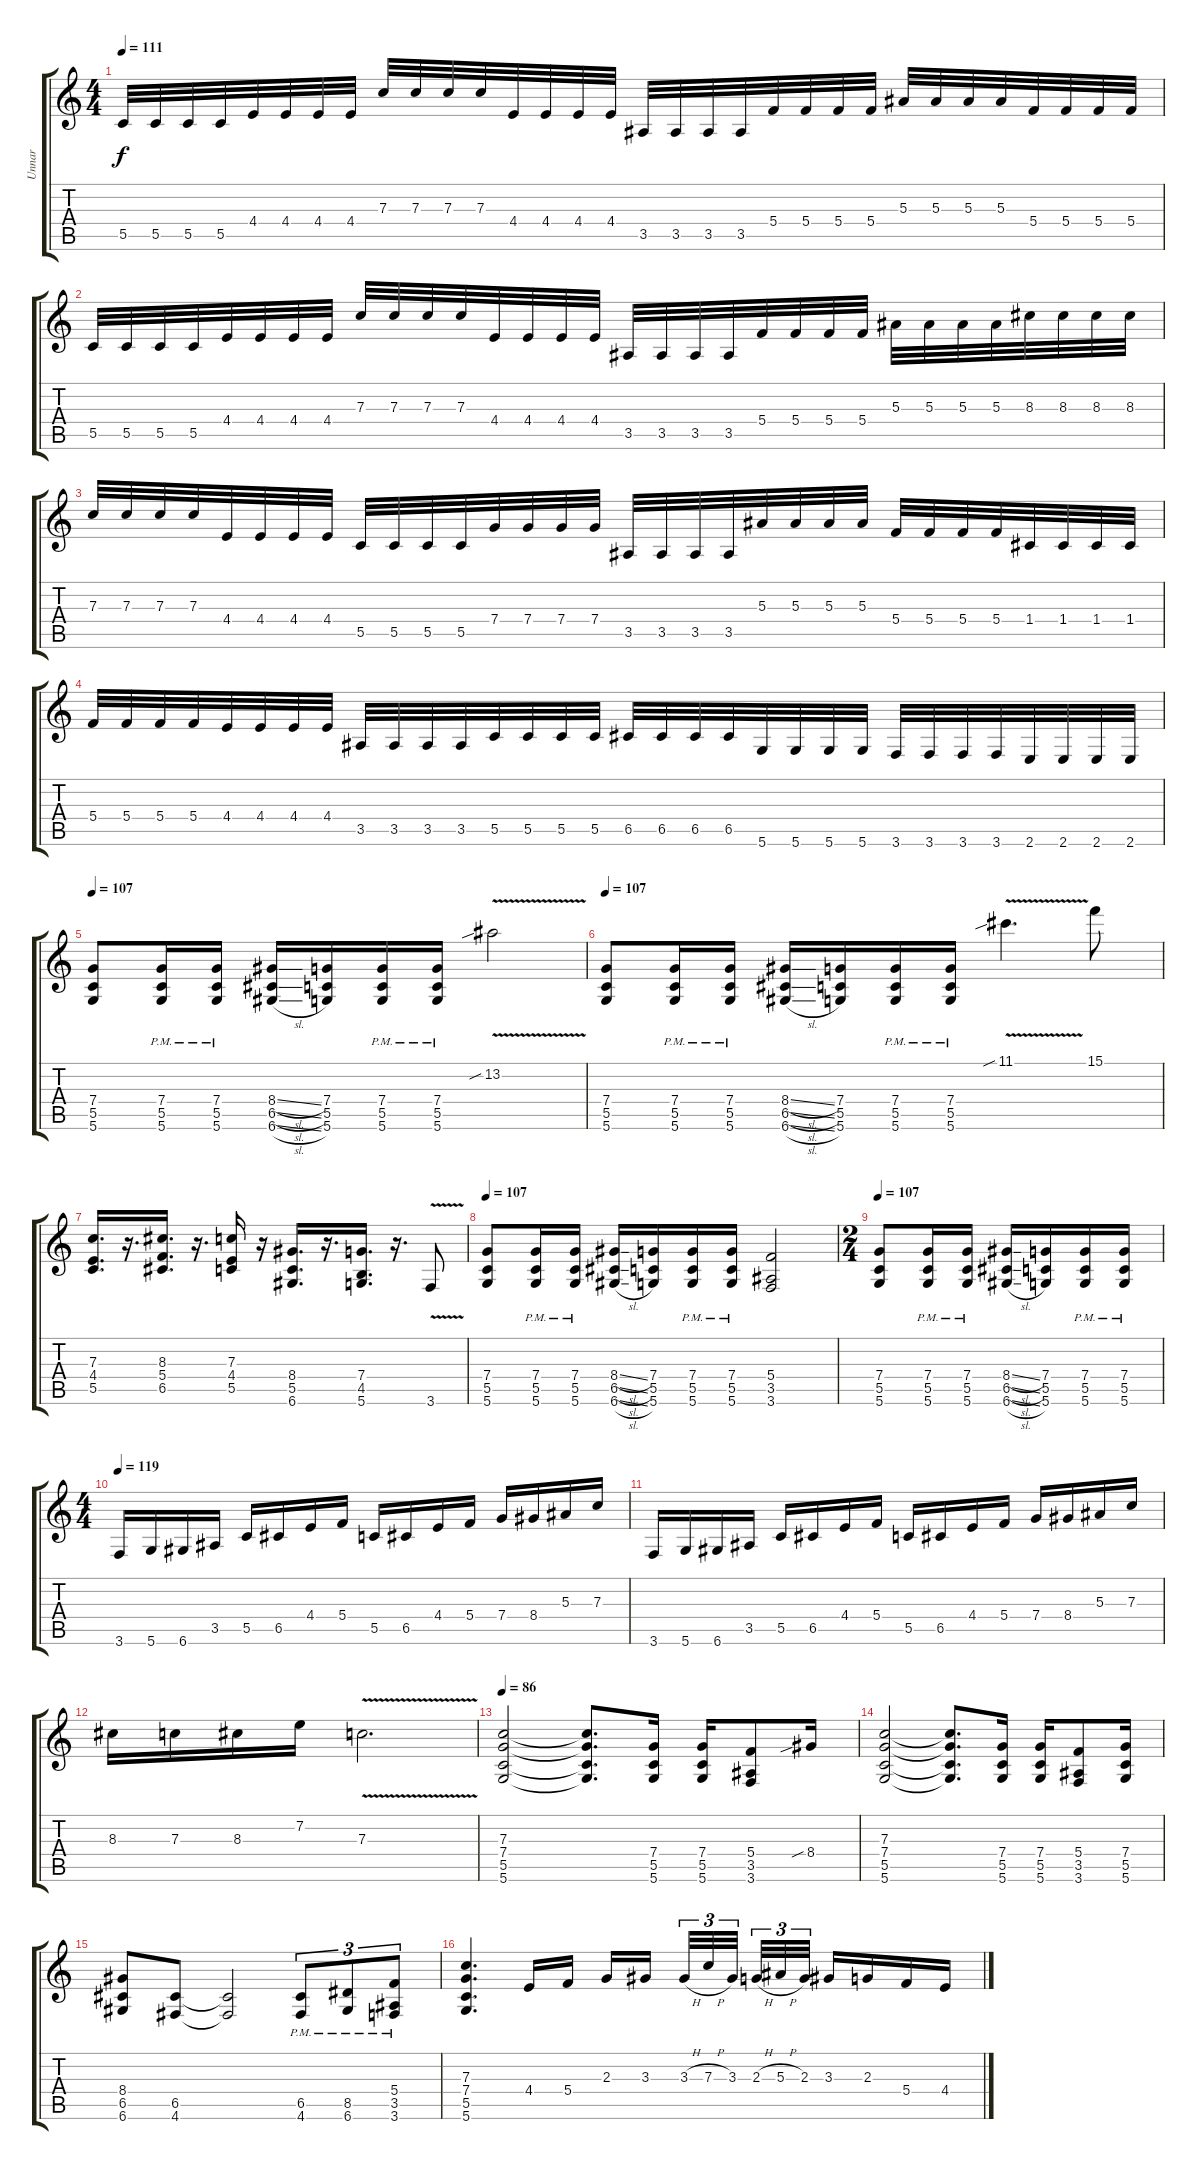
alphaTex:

\track ("Unnar" "Unnar") {instrument distortionguitar}
\staff {score tabs}
\tuning (D4 A3 F3 C3 G2 D2) {hide}
\ts (4 4)
\tempo 111
\clef g2
\ks c
5.5.32{dy f volume 13 instrument distortionguitar} 5.5.32 5.5.32 5.5.32 4.4.32 4.4.32 4.4.32 4.4.32 7.3.32 7.3.32 7.3.32 7.3.32 4.4.32 4.4.32 4.4.32 4.4.32 3.5.32 3.5.32 3.5.32 3.5.32 5.4.32 5.4.32 5.4.32 5.4.32 5.3.32 5.3.32 5.3.32 5.3.32 5.4.32 5.4.32 5.4.32 5.4.32 |
5.5.32 5.5.32 5.5.32 5.5.32 4.4.32 4.4.32 4.4.32 4.4.32 7.3.32 7.3.32 7.3.32 7.3.32 4.4.32 4.4.32 4.4.32 4.4.32 3.5.32 3.5.32 3.5.32 3.5.32 5.4.32 5.4.32 5.4.32 5.4.32 5.3.32 5.3.32 5.3.32 5.3.32 8.3.32 8.3.32 8.3.32 8.3.32 |
7.3.32 7.3.32 7.3.32 7.3.32 4.4.32 4.4.32 4.4.32 4.4.32 5.5.32 5.5.32 5.5.32 5.5.32 7.4.32 7.4.32 7.4.32 7.4.32 3.5.32 3.5.32 3.5.32 3.5.32 5.3.32 5.3.32 5.3.32 5.3.32 5.4.32 5.4.32 5.4.32 5.4.32 1.4.32 1.4.32 1.4.32 1.4.32 |
5.4.32 5.4.32 5.4.32 5.4.32 4.4.32 4.4.32 4.4.32 4.4.32 3.5.32 3.5.32 3.5.32 3.5.32 5.5.32 5.5.32 5.5.32 5.5.32 6.5.32 6.5.32 6.5.32 6.5.32 5.6.32 5.6.32 5.6.32 5.6.32 3.6.32 3.6.32 3.6.32 3.6.32 2.6.32 2.6.32 2.6.32 2.6.32 |
\tempo 107
(7.4 5.5 5.6).8 (7.4{pm} 5.5{pm} 5.6{pm}).16 (7.4{pm} 5.5{pm} 5.6{pm}).16 (8.4{sl} 6.5{sl} 6.6{sl}).16 (7.4 5.5 5.6).16 (7.4{pm} 5.5{pm} 5.6{pm}).16 (7.4{pm} 5.5{pm} 5.6{pm}).16 13.2{v sib}.2 |
\tempo 107
(7.4 5.5 5.6).8 (7.4{pm} 5.5{pm} 5.6{pm}).16 (7.4{pm} 5.5{pm} 5.6{pm}).16 (8.4{sl} 6.5{sl} 6.6{sl}).16 (7.4 5.5 5.6).16 (7.4{pm} 5.5{pm} 5.6{pm}).16 (7.4{pm} 5.5{pm} 5.6{pm}).16 11.1{v sib}.4{d} 15.1.8 |
(7.3 4.4 5.5).16{d} r.16{d} (8.3 5.4 6.5).16{d} r.16{d} (7.3 4.4 5.5).16 r.16 (8.4 5.5 6.6).16{d} r.16{d} (7.4 4.5 5.6).16{d} r.16{d} 3.6{v}.8 |
\tempo 107
(7.4 5.5 5.6).8 (7.4{pm} 5.5{pm} 5.6{pm}).16 (7.4{pm} 5.5{pm} 5.6{pm}).16 (8.4{sl} 6.5{sl} 6.6{sl}).16 (7.4 5.5 5.6).16 (7.4{pm} 5.5{pm} 5.6{pm}).16 (7.4{pm} 5.5{pm} 5.6{pm}).16 (5.4 3.5 3.6).2 |
\ts (2 4)
\tempo 107
(7.4 5.5 5.6).8 (7.4{pm} 5.5{pm} 5.6{pm}).16 (7.4{pm} 5.5{pm} 5.6{pm}).16 (8.4{sl} 6.5{sl} 6.6{sl}).16 (7.4 5.5 5.6).16 (7.4{pm} 5.5{pm} 5.6{pm}).16 (7.4{pm} 5.5{pm} 5.6{pm}).16 |
\ts (4 4)
\tempo 119
3.6.16 5.6.16 6.6.16 3.5.16 5.5.16 6.5.16 4.4.16 5.4.16 5.5.16 6.5.16 4.4.16 5.4.16 7.4.16 8.4.16 5.3.16 7.3.16 |
3.6.16 5.6.16 6.6.16 3.5.16 5.5.16 6.5.16 4.4.16 5.4.16 5.5.16 6.5.16 4.4.16 5.4.16 7.4.16 8.4.16 5.3.16 7.3.16 |
8.3.16 7.3.16 8.3.16 7.2.16 7.3{v}.2{d} |
\tempo 86
(7.3 7.4 5.5 5.6).2 (7.3{t} 7.4{t} 5.5{t} 5.6{t}).8{d} (7.4 5.5 5.6).16 (7.4 5.5 5.6).16 (5.4 3.5 3.6).8 8.4{sib}.16 |
(7.3 7.4 5.5 5.6).2 (7.3{t} 7.4{t} 5.5{t} 5.6{t}).8{d} (7.4 5.5 5.6).16 (7.4 5.5 5.6).16 (5.4 3.5 3.6).8 (7.4 5.5 5.6).16 |
(8.4 6.5 6.6).8 (6.5 4.6).8 (6.5{t} 4.6{t}).2 (6.5{pm} 4.6{pm}).8{tu (3 2)} (8.5{pm} 6.6{pm}).8{tu (3 2)} (5.4{pm} 3.5{pm} 3.6{pm}).8{tu (3 2)} |
(7.3 7.4 5.5 5.6).4{d} 4.4.16 5.4.16 2.3.16 3.3.16{beam splitsecondary} 3.3{h}.32{tu (3 2)} 7.3{h}.32{tu (3 2)} 3.3.32{tu (3 2) beam splitsecondary} 2.3{h}.32{tu (3 2)} 5.3{h}.32{tu (3 2)} 2.3.32{tu (3 2)} 3.3.16 2.3.16 5.4.16 4.4.16
